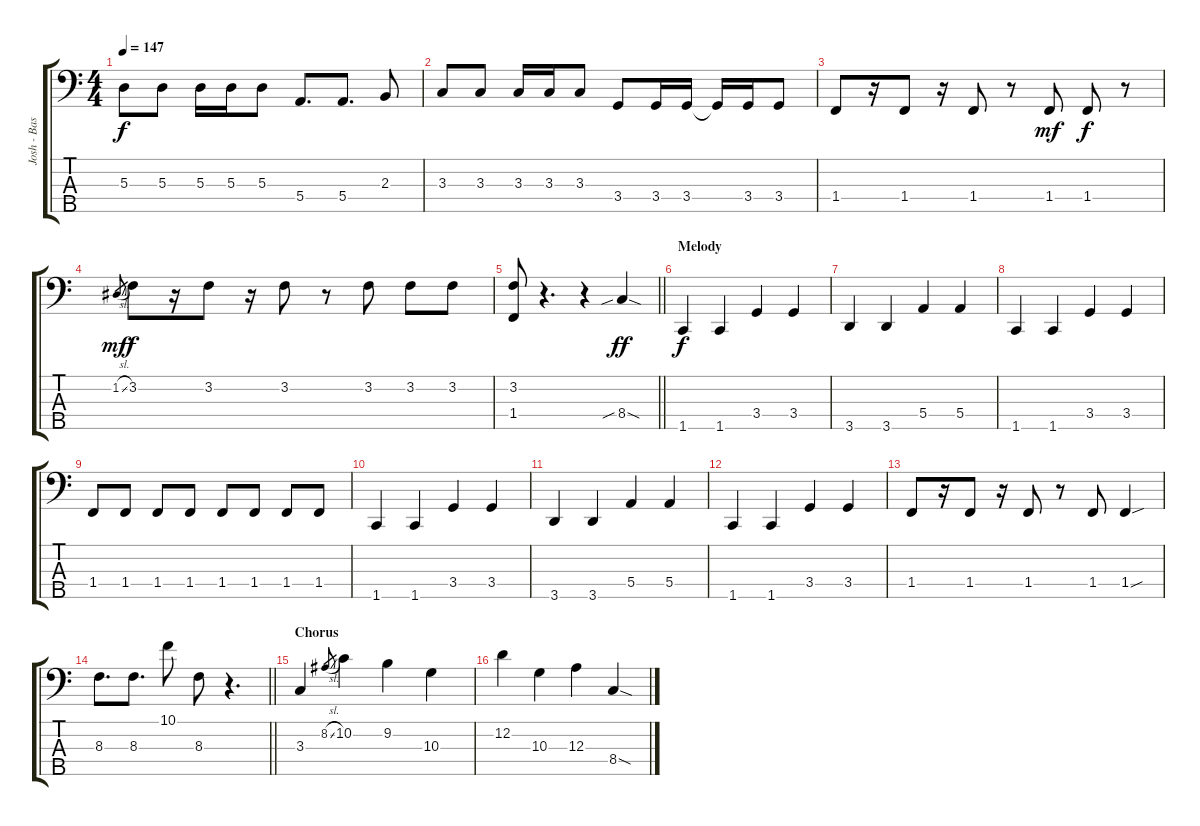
\track ("Josh - Bass" "Josh - Bas") {instrument electricbassfinger}
\staff {score tabs}
\tuning (G2 D2 A1 E1 B0) {hide}
\ts (4 4)
\tempo 147
\clef f4
\ks c
5.3.8{dy f} 5.3.8 5.3.16 5.3.16 5.3.8 5.4.8{d} 5.4.8{d} 2.3.8 |
3.3.8 3.3.8 3.3.16 3.3.16 3.3.8 3.4.8 3.4.16 3.4.16 3.4{t}.16 3.4.16 3.4.8 |
1.4.8 r.16 1.4.8 r.16 1.4.8 r.8 1.4.8{dy mf} 1.4.8{dy f} r.8 |
1.2{sl}.8{gr dy mf} 3.2.8{dy f} r.16 3.2.8 r.16 3.2.8 r.8 3.2.8 3.2.8 3.2.8 |
\barLineRight lightlight
(3.2 1.4).8 r.4{d} r.4 8.4{sib sod}.4{dy ff} |
\section ("" "Melody")
1.5.4{dy f volume 16} 1.5.4 3.4.4 3.4.4 |
3.5.4 3.5.4 5.4.4 5.4.4 |
1.5.4 1.5.4 3.4.4 3.4.4 |
1.4.8 1.4.8 1.4.8 1.4.8 1.4.8 1.4.8 1.4.8 1.4.8 |
1.5.4{volume 16} 1.5.4 3.4.4 3.4.4 |
3.5.4 3.5.4 5.4.4 5.4.4 |
1.5.4 1.5.4 3.4.4 3.4.4 |
1.4.8 r.16 1.4.8 r.16 1.4.8 r.8 1.4.8 1.4{sou}.4 |
\barLineRight lightlight
8.3.8{d} 8.3.8{d} 10.1.8 8.3.8 r.4{d} |
\section ("" "Chorus")
3.3.4 8.2{sl}.8{gr} 10.2.4 9.2.4 10.3.4 |
12.2.4 10.3.4 12.3.4 8.4{sod}.4
